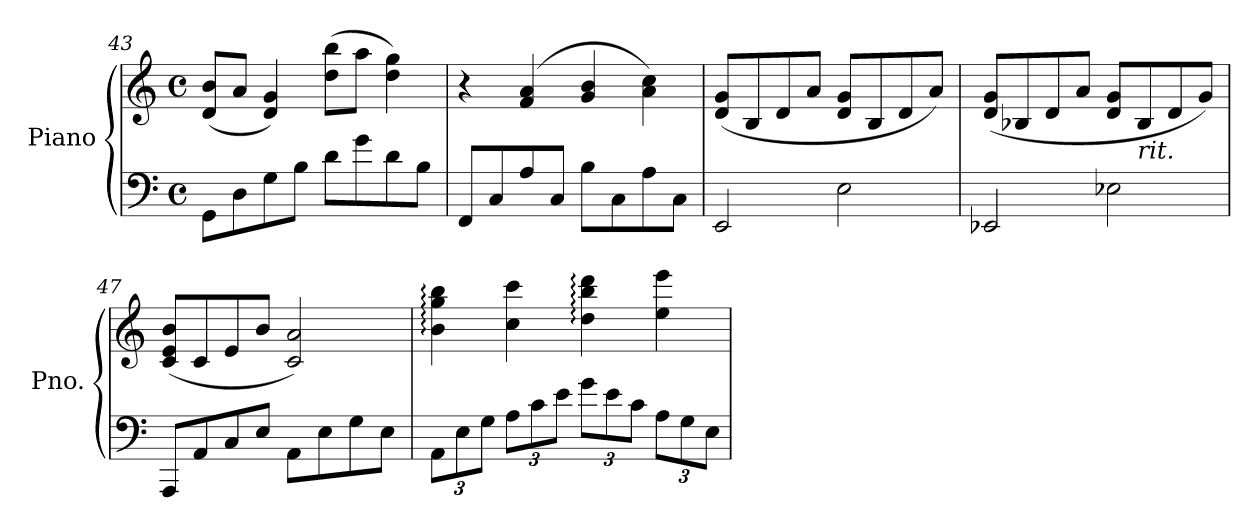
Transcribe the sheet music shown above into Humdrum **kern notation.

**kern	**kern
*part1	*part1
*staff2	*staff1
*I"Piano	*
*I'Pno.	*
*clefF4	*clefG2
*k[]	*k[]
*M4/4	*M4/4
*met(c)	*met(c)
=43	=43
8GG\L	(<8d/ 8b/L
8D\	8a/J
8G\	4d/ 4g/)
8B\J	.
8d\L	(>8dd\ 8bb\L
8g\	8aa\J
8d\	4dd\ 4gg\)
8B\J	.
=44	=44
8FF/L	4r
8C/	.
8A/	(>4f/ 4a/
8C/J	.
8B\L	4g/ 4b/
8C\	.
8A\	4a\ 4cc\)
8C\J	.
=45	=45
2EE/	(>8d/ 8g/L
.	8B/
.	8d/
.	8a/J
2E\	8d/ 8g/L
.	8B/
.	8d/
.	8a/J)
!!LO:LB:g=z
=46	=46
2EE-X/	(>8d/ 8g/L
.	8B-X/
.	8d/
.	8a/J
2E-X\	8d/ 8g/L
!	!LO:TX:b:i:t=rit.
.	8B-/
.	8d/
.	8g/J)
=47	=47
8AAA/L	(<8c/ 8e/ 8b/L
8AA/	8c/
8C/	8e/
8E/J	8b/J
8AA\L	2c/ 2a/)
8E\	.
8G\	.
8E\J	.
=48	=48
*Xbrackettup	*
12AA\L	4b\: 4gg\: 4bb\:
12E\	.
12G\J	.
12A\L	4cc\ 4ccc\
12c\	.
12e\J	.
12g\L	4dd\: 4bb\: 4ddd\:
12e\	.
12c\J	.
12A\L	4ee\ 4eee\
12G\	.
12E\J	.
=	=
*-	*-
